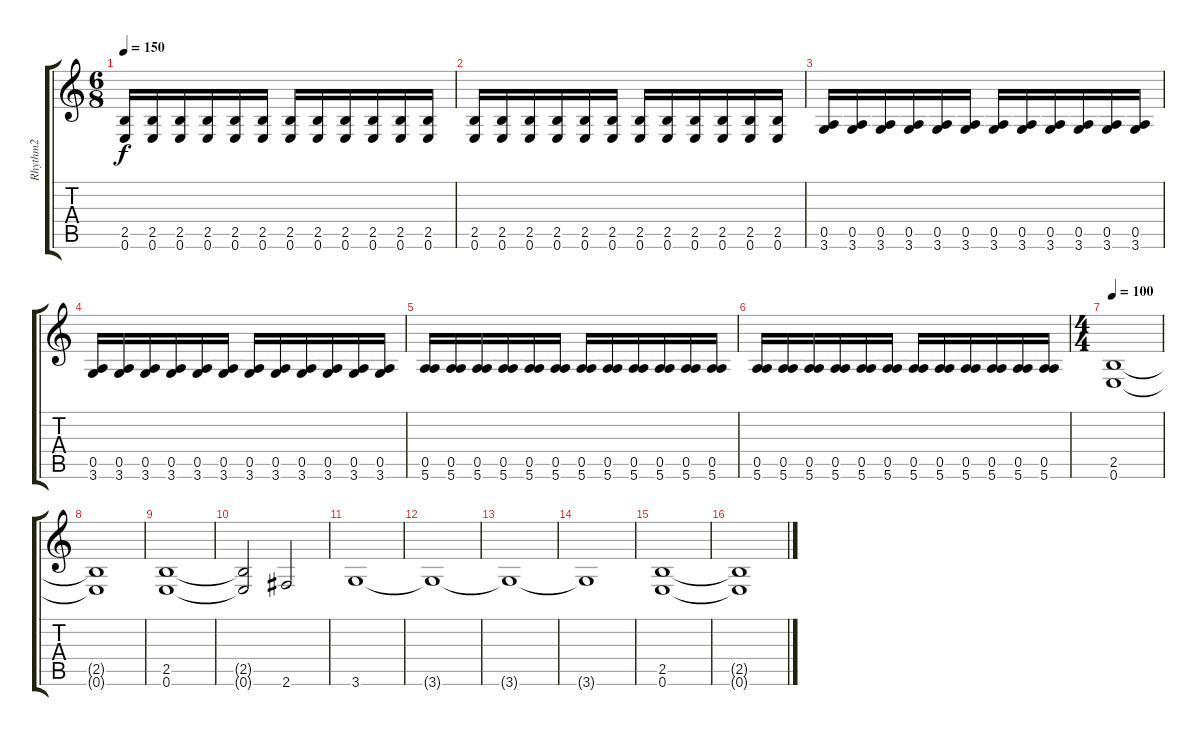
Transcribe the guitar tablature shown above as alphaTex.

\track ("Rhythm2" "Rhythm2") {instrument distortionguitar}
\staff {score tabs}
\tuning (E4 B3 G3 D3 A2 E2) {hide}
\ts (6 8)
\tempo 150
\clef g2
\ks c
(2.5 0.6).16{dy f} (2.5 0.6).16 (2.5 0.6).16 (2.5 0.6).16 (2.5 0.6).16 (2.5 0.6).16 (2.5 0.6).16 (2.5 0.6).16 (2.5 0.6).16 (2.5 0.6).16 (2.5 0.6).16 (2.5 0.6).16 |
(2.5 0.6).16 (2.5 0.6).16 (2.5 0.6).16 (2.5 0.6).16 (2.5 0.6).16 (2.5 0.6).16 (2.5 0.6).16 (2.5 0.6).16 (2.5 0.6).16 (2.5 0.6).16 (2.5 0.6).16 (2.5 0.6).16 |
(0.5 3.6).16 (0.5 3.6).16 (0.5 3.6).16 (0.5 3.6).16 (0.5 3.6).16 (0.5 3.6).16 (0.5 3.6).16 (0.5 3.6).16 (0.5 3.6).16 (0.5 3.6).16 (0.5 3.6).16 (0.5 3.6).16 |
(0.5 3.6).16 (0.5 3.6).16 (0.5 3.6).16 (0.5 3.6).16 (0.5 3.6).16 (0.5 3.6).16 (0.5 3.6).16 (0.5 3.6).16 (0.5 3.6).16 (0.5 3.6).16 (0.5 3.6).16 (0.5 3.6).16 |
(0.5 5.6).16 (0.5 5.6).16 (0.5 5.6).16 (0.5 5.6).16 (0.5 5.6).16 (0.5 5.6).16 (0.5 5.6).16 (0.5 5.6).16 (0.5 5.6).16 (0.5 5.6).16 (0.5 5.6).16 (0.5 5.6).16 |
(0.5 5.6).16 (0.5 5.6).16 (0.5 5.6).16 (0.5 5.6).16 (0.5 5.6).16 (0.5 5.6).16 (0.5 5.6).16 (0.5 5.6).16 (0.5 5.6).16 (0.5 5.6).16 (0.5 5.6).16 (0.5 5.6).16 |
\ts (4 4)
\tempo 100
(2.5 0.6).1 |
(2.5{t} 0.6{t}).1 |
(2.5 0.6).1 |
(2.5{t} 0.6{t}).2 2.6.2 |
3.6.1{volume 5} |
3.6{t}.1 |
3.6{t}.1 |
3.6{t}.1 |
(2.5 0.6).1{volume 14} |
(2.5{t} 0.6{t}).1
